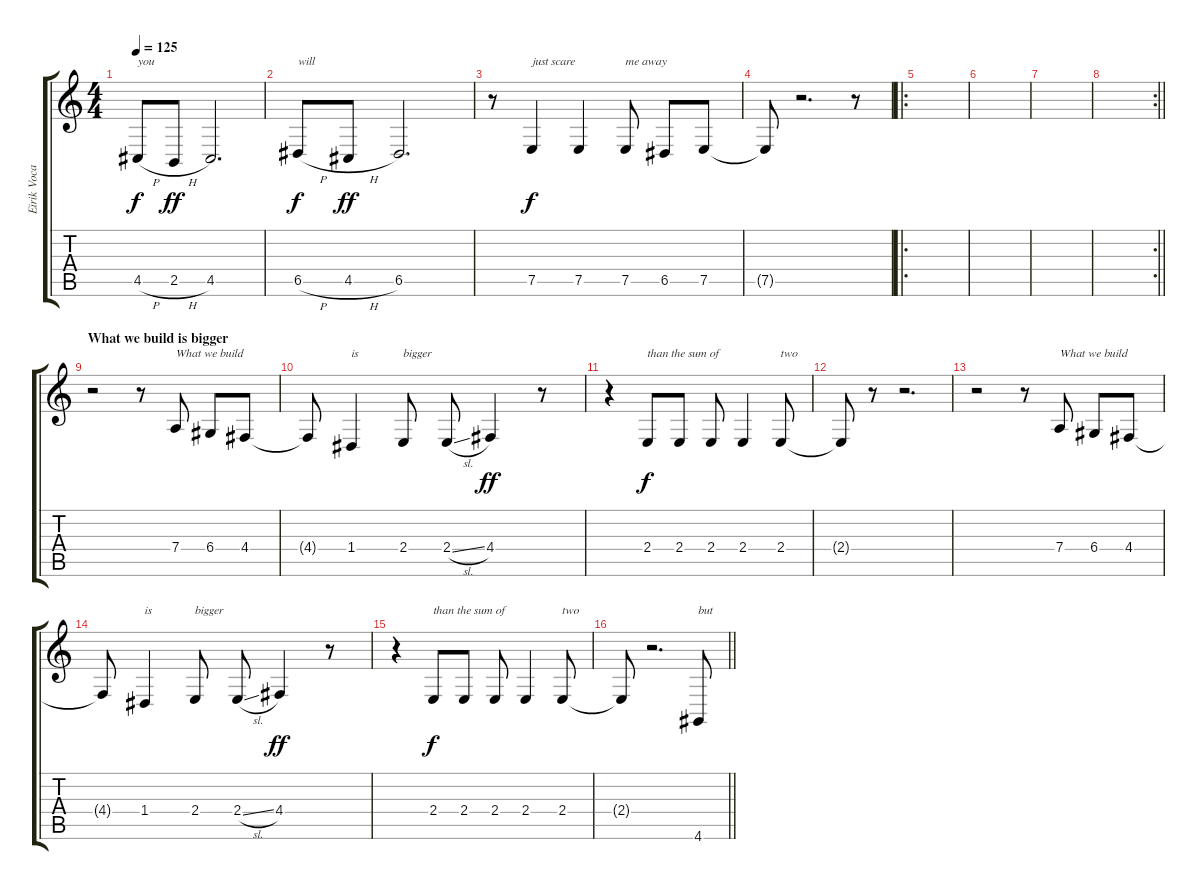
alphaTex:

\track ("Eirik Vocals" "Eirik Voca") {instrument flute}
\staff {score tabs}
\tuning (E4 B3 G3 D3 A2 E2) {hide}
\ts (4 4)
\tempo 125
\clef g2
\ks c
4.5{h}.8{txt "you" dy f} 2.5{h}.8{dy ff} 4.5.2{d} |
6.5{h}.8{txt "will" dy f} 4.5{h}.8{dy ff} 6.5.2{d} |
r.8 7.5.4{txt "just scare" dy f} 7.5.4 7.5.8{txt "me away"} 6.5.8 7.5.8 |
7.5{t}.8 r.2{d} r.8 |
\ro
|
|
|
\rc 2
\barLineRight lightlight
|
\section ("" "What we build is bigger")
r.2 r.8 7.4.8{txt "What we build"} 6.4.8 4.4.8 |
4.4{t}.8 1.4.4{txt "is"} 2.4.8{txt "bigger"} 2.4{sl}.8 4.4.4{dy ff} r.8 |
r.4 2.4.8{txt "than the sum of" dy f} 2.4.8 2.4.8 2.4.4 2.4.8{txt "two"} |
2.4{t}.8 r.8 r.2{d} |
r.2 r.8 7.4.8{txt "What we build"} 6.4.8 4.4.8 |
4.4{t}.8 1.4.4{txt "is"} 2.4.8{txt "bigger"} 2.4{sl}.8 4.4.4{dy ff} r.8 |
r.4 2.4.8{txt "than the sum of" dy f} 2.4.8 2.4.8 2.4.4 2.4.8{txt "two"} |
\barLineRight lightlight
2.4{t}.8 r.2{d} 4.6.8{txt "but"}
